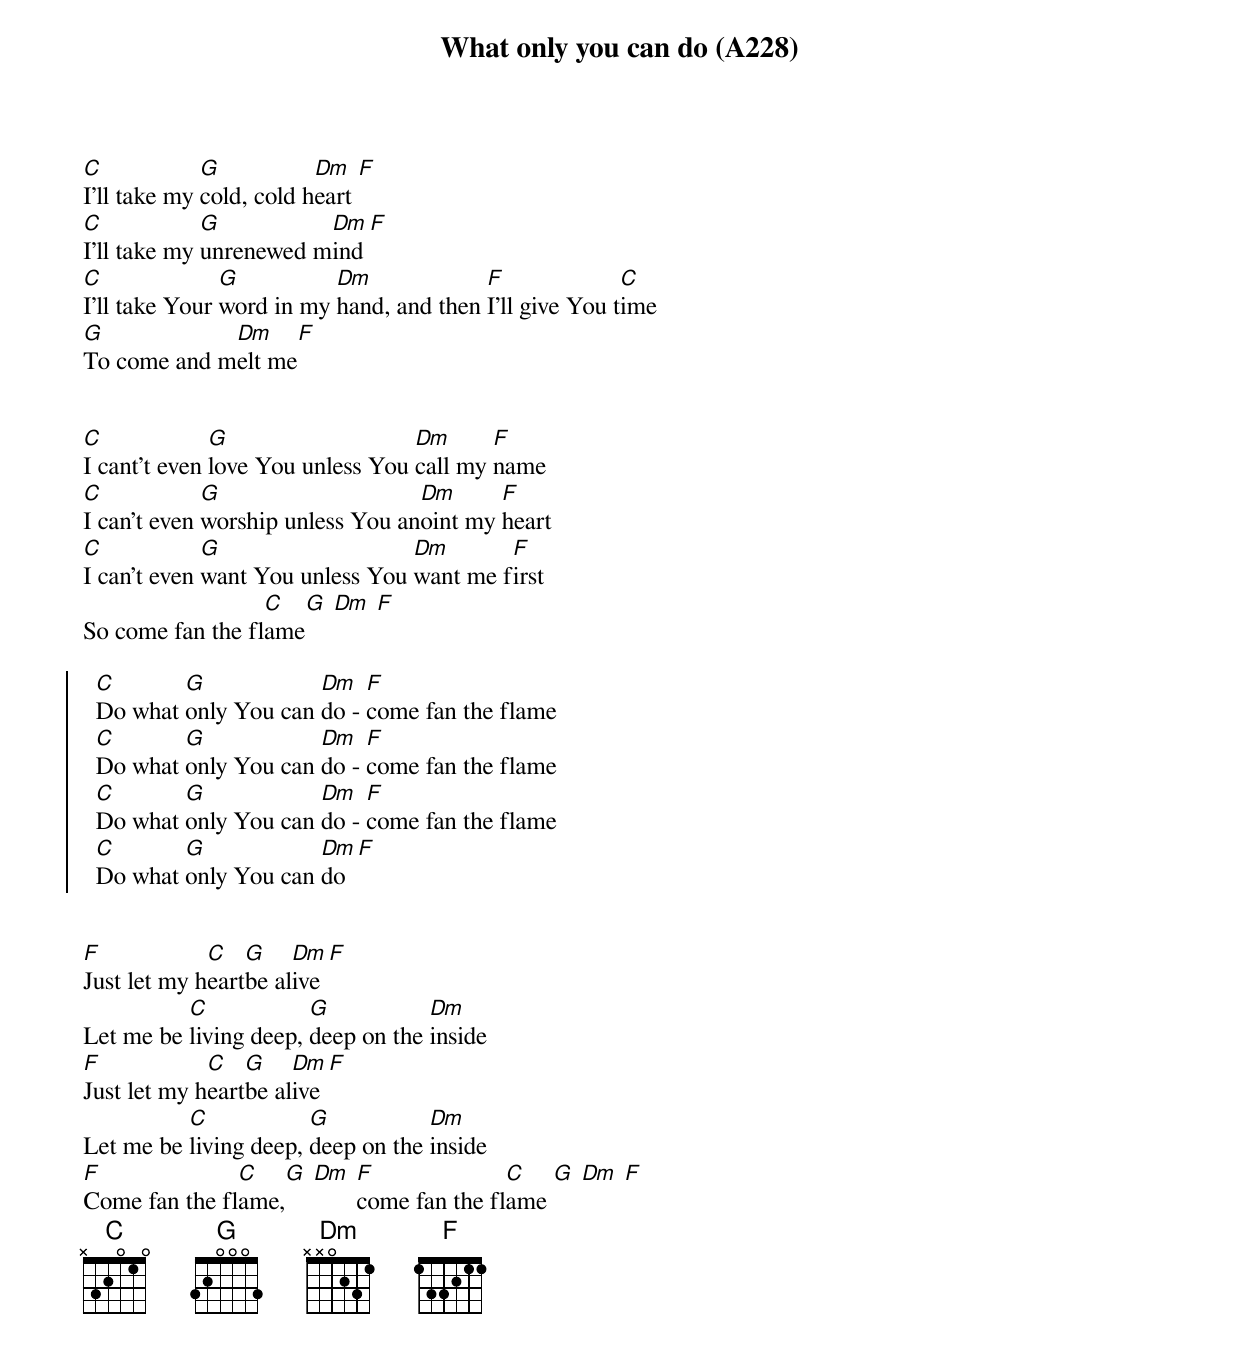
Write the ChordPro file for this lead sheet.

{title: What only you can do (A228)}
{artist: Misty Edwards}

[C]I'll take my [G]cold, cold h[Dm]eart [F]
[C]I'll take my [G]unrenewed m[Dm]ind [F]
[C]I'll take Your [G]word in my [Dm]hand, and then [F]I'll give You t[C]ime
[G]To come and m[Dm]elt me[F]


[C]I cant't even [G]love You unless You [Dm]call my [F]name
[C]I can't even [G]worship unless You an[Dm]oint my [F]heart
[C]I can't even [G]want You unless You [Dm]want me f[F]irst
So come fan the fl[C]ame[G] [Dm] [F]

{soc}
  [C]Do what [G]only You can [Dm]do - [F]come fan the flame
  [C]Do what [G]only You can [Dm]do - [F]come fan the flame
  [C]Do what [G]only You can [Dm]do - [F]come fan the flame
  [C]Do what [G]only You can [Dm]do [F]
 {eoc}


[F]Just let my h[C]eart[G]be al[Dm]ive [F]
Let me be [C]living deep, [G]deep on the [Dm]inside
[F]Just let my h[C]eart[G]be al[Dm]ive [F]
Let me be [C]living deep, [G]deep on the [Dm]inside
[F]Come fan the fl[C]ame,[G] [Dm] [F]come fan the fl[C]ame [G] [Dm] [F]
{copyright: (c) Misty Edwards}
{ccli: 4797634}
